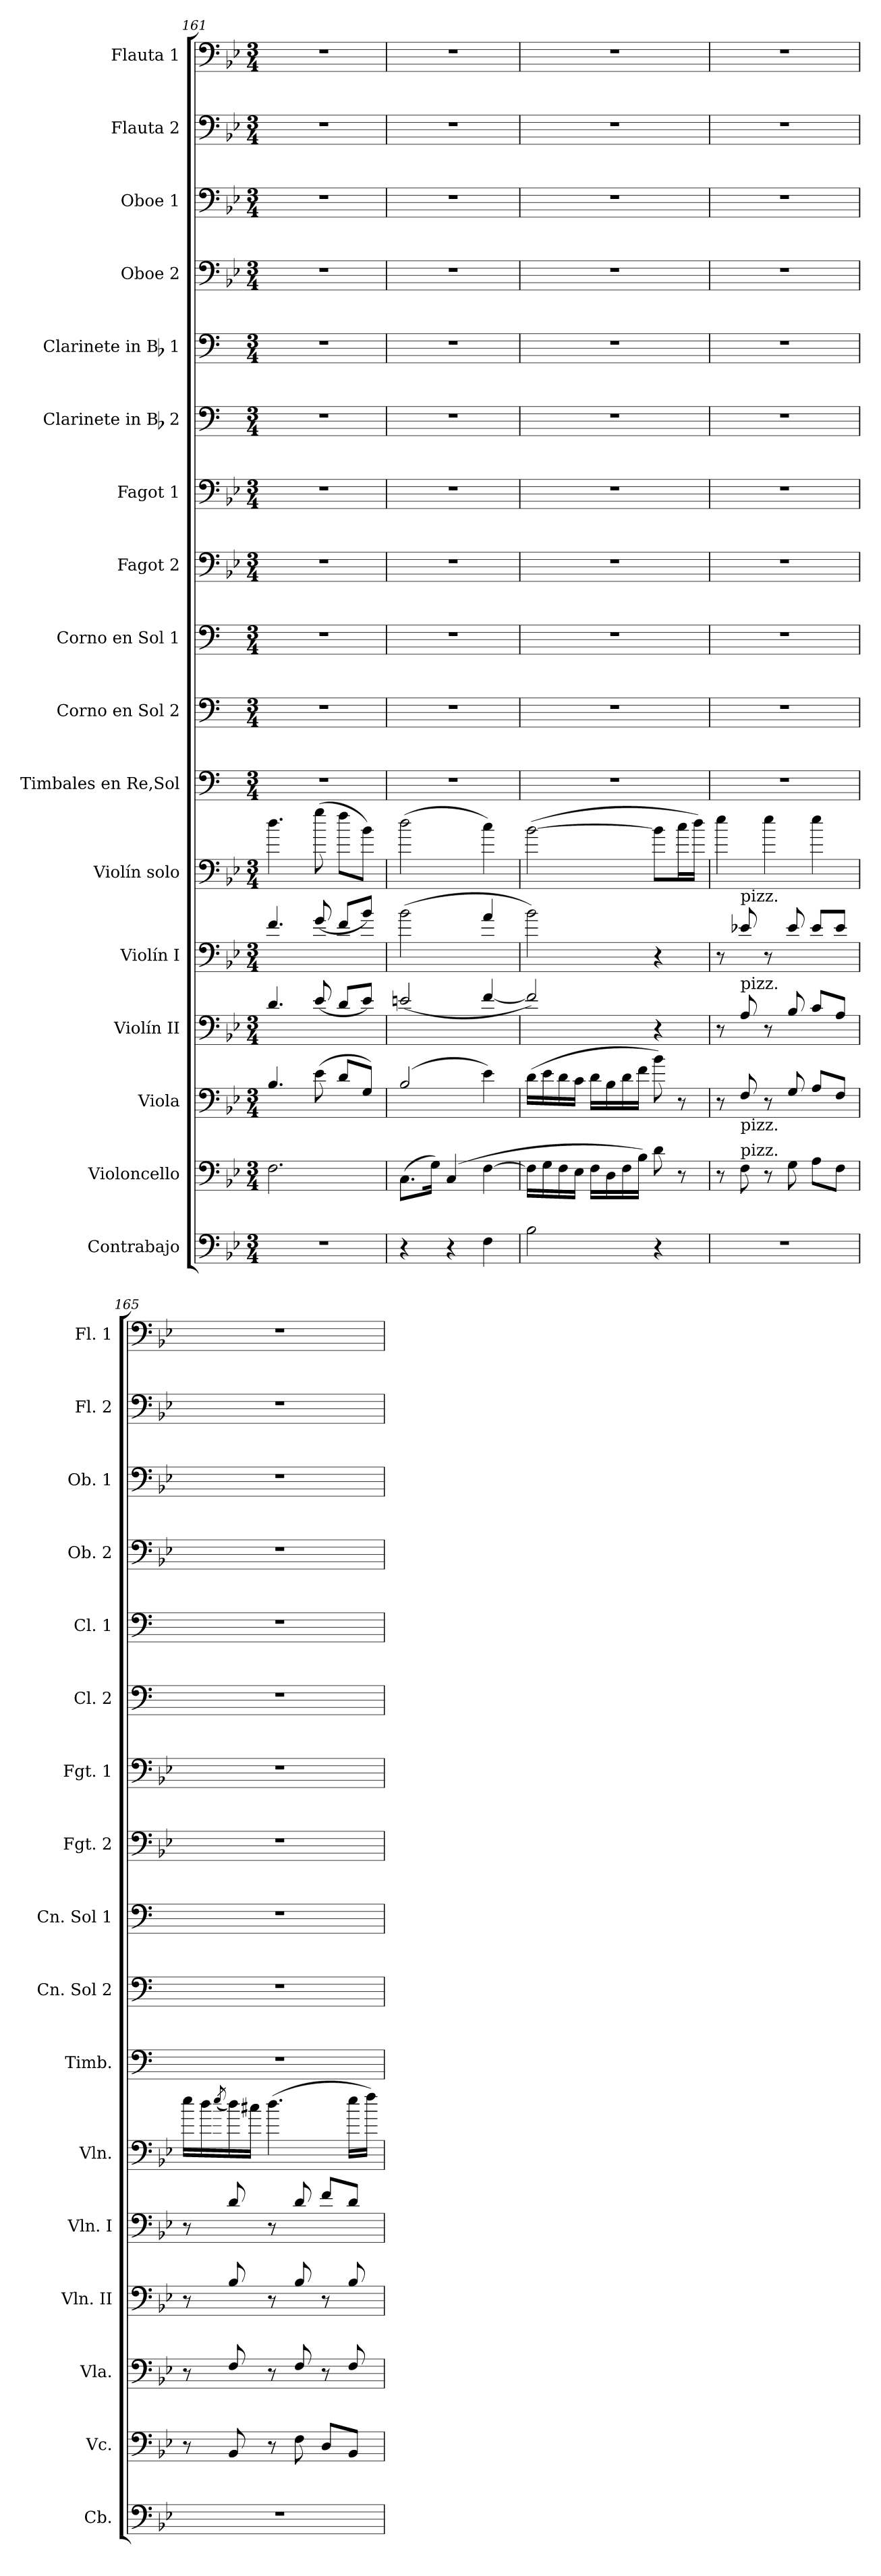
**kern	**kern	**kern	**kern	**kern	**kern	**kern	**kern	**kern	**kern	**kern	**kern	**kern	**kern	**kern	**kern	**kern
*part17	*part16	*part15	*part14	*part13	*part12	*part11	*part10	*part9	*part8	*part7	*part6	*part5	*part4	*part3	*part2	*part1
*staff17	*staff16	*staff15	*staff14	*staff13	*staff12	*staff11	*staff10	*staff9	*staff8	*staff7	*staff6	*staff5	*staff4	*staff3	*staff2	*staff1
*I"Contrabajo	*I"Violoncello	*I"Viola	*I"Violín II	*I"Violín I	*I"Violín solo	*I"Timbales en Re,Sol	*I"Corno en Sol 2	*I"Corno en Sol 1	*I"Fagot 2	*I"Fagot 1	*I"Clarinete in Bb 2	*I"Clarinete in Bb 1	*I"Oboe 2	*I"Oboe 1	*I"Flauta 2	*I"Flauta 1
*I'Cb.	*I'Vc.	*I'Vla.	*I'Vln. II	*I'Vln. I	*I'Vln.	*I'Timb.	*I'Cn. Sol 2	*I'Cn. Sol 1	*I'Fgt. 2	*I'Fgt. 1	*I'Cl. 2	*I'Cl. 1	*I'Ob. 2	*I'Ob. 1	*I'Fl. 2	*I'Fl. 1
*clefF4	*clefF4	*clefF4	*clefF4	*clefF4	*clefF4	*clefF4	*clefF4	*clefF4	*clefF4	*clefF4	*clefF4	*clefF4	*clefF4	*clefF4	*clefF4	*clefF4
*ITrd7c12	*	*	*	*	*	*	*ITrd3c5	*ITrd3c5	*	*	*ITrd1c2	*ITrd1c2	*	*	*	*
*k[b-e-]	*k[b-e-]	*k[b-e-]	*k[b-e-]	*k[b-e-]	*k[b-e-]	*k[]	*k[f#]	*k[f#]	*k[b-e-]	*k[b-e-]	*k[b-e-]	*k[b-e-]	*k[b-e-]	*k[b-e-]	*k[b-e-]	*k[b-e-]
*g:	*g:	*g:	*g:	*g:	*g:	*a:	*e:	*e:	*g:	*g:	*g:	*g:	*g:	*g:	*g:	*g:
*M3/4	*M3/4	*M3/4	*M3/4	*M3/4	*M3/4	*M3/4	*M3/4	*M3/4	*M3/4	*M3/4	*M3/4	*M3/4	*M3/4	*M3/4	*M3/4	*M3/4
=161	=161	=161	=161	=161	=161	=161	=161	=161	=161	=161	=161	=161	=161	=161	=161	=161
!LO:N:vis=1	!	!	!	!	!	!LO:N:vis=1	!LO:N:vis=1	!LO:N:vis=1	!LO:N:vis=1	!LO:N:vis=1	!LO:N:vis=1	!LO:N:vis=1	!LO:N:vis=1	!LO:N:vis=1	!LO:N:vis=1	!LO:N:vis=1
2.r	2.Fi\	4.B-i/	4.di/	4.fi/	4.ddi\	2.r	2.r	2.r	2.r	2.r	2.r	2.r	2.r	2.r	2.r	2.r
.	.	(8e-i\	(8e-i/	(8gi/	(8ggi\	.	.	.	.	.	.	.	.	.	.	.
.	.	8di/L	8di/L	8fi/L	8ffi\L	.	.	.	.	.	.	.	.	.	.	.
.	.	8Gi/J)	8e-i/J)	8b-i/J)	8b-i\J)	.	.	.	.	.	.	.	.	.	.	.
=162	=162	=162	=162	=162	=162	=162	=162	=162	=162	=162	=162	=162	=162	=162	=162	=162
!	!	!	!	!	!	!LO:N:vis=1	!LO:N:vis=1	!LO:N:vis=1	!LO:N:vis=1	!LO:N:vis=1	!LO:N:vis=1	!LO:N:vis=1	!LO:N:vis=1	!LO:N:vis=1	!LO:N:vis=1	!LO:N:vis=1
4r	(8.Ci\L	(2B-i/	(2eni/	(2b-i\	(2ddi\	2.r	2.r	2.r	2.r	2.r	2.r	2.r	2.r	2.r	2.r	2.r
.	16Gi\Jk)	.	.	.	.	.	.	.	.	.	.	.	.	.	.	.
4r	(4Ci/	.	.	.	.	.	.	.	.	.	.	.	.	.	.	.
4FFi\	[>4Fi\	4e-i\)	[<4fi/	4ai/	4cci\)	.	.	.	.	.	.	.	.	.	.	.
=163	=163	=163	=163	=163	=163	=163	=163	=163	=163	=163	=163	=163	=163	=163	=163	=163
!	!	!	!	!	!	!LO:N:vis=1	!LO:N:vis=1	!LO:N:vis=1	!LO:N:vis=1	!LO:N:vis=1	!LO:N:vis=1	!LO:N:vis=1	!LO:N:vis=1	!LO:N:vis=1	!LO:N:vis=1	!LO:N:vis=1
2BB-i\	16Fi\LL]	(16di\LL	2fi/])	2b-i\)	([>2b-i\	2.r	2.r	2.r	2.r	2.r	2.r	2.r	2.r	2.r	2.r	2.r
.	16Gi\	16e-i\	.	.	.	.	.	.	.	.	.	.	.	.	.	.
.	16Fi\	16di\	.	.	.	.	.	.	.	.	.	.	.	.	.	.
.	16E-i\JJ	16ci\JJ	.	.	.	.	.	.	.	.	.	.	.	.	.	.
.	16Fi\LL	16di\LL	.	.	.	.	.	.	.	.	.	.	.	.	.	.
.	16Di\	16B-i\	.	.	.	.	.	.	.	.	.	.	.	.	.	.
.	16Fi\	16di\	.	.	.	.	.	.	.	.	.	.	.	.	.	.
.	16B-i\JJ)	16fi\JJ	.	.	.	.	.	.	.	.	.	.	.	.	.	.
4r	8di\	8b-i\)	4r	4r	8b-i\L]	.	.	.	.	.	.	.	.	.	.	.
.	8r	8r	.	.	16cci\L	.	.	.	.	.	.	.	.	.	.	.
.	.	.	.	.	16ddi\JJ)	.	.	.	.	.	.	.	.	.	.	.
!!LO:PB:g=z
=164	=164	=164	=164	=164	=164	=164	=164	=164	=164	=164	=164	=164	=164	=164	=164	=164
!LO:N:vis=1	!	!	!	!	!	!LO:N:vis=1	!LO:N:vis=1	!LO:N:vis=1	!LO:N:vis=1	!LO:N:vis=1	!LO:N:vis=1	!LO:N:vis=1	!LO:N:vis=1	!LO:N:vis=1	!LO:N:vis=1	!LO:N:vis=1
2.r	8r	8r	8r	8r	4ee-i\	2.r	2.r	2.r	2.r	2.r	2.r	2.r	2.r	2.r	2.r	2.r
!	!	!	!	!LO:TX:a:t=pizz.	!	!	!	!	!	!	!	!	!	!	!	!
!	!	!	!LO:TX:a:t=pizz.	!	!	!	!	!	!	!	!	!	!	!	!	!
!	!	!LO:TX:b:t=pizz.	!	!	!	!	!	!	!	!	!	!	!	!	!	!
!	!LO:TX:a:t=pizz.	!	!	!	!	!	!	!	!	!	!	!	!	!	!	!
.	8Fi\	8Fi/	8Ai/	8e-Xi/	.	.	.	.	.	.	.	.	.	.	.	.
.	8r	8r	8r	8r	4ee-i\	.	.	.	.	.	.	.	.	.	.	.
.	8Gi\	8Gi/	8B-i/	8e-i/	.	.	.	.	.	.	.	.	.	.	.	.
.	8Ai\L	8Ai/L	8ci/L	8e-i/L	4ee-i\	.	.	.	.	.	.	.	.	.	.	.
.	8Fi\J	8Fi/J	8Ai/J	8e-i/J	.	.	.	.	.	.	.	.	.	.	.	.
=165	=165	=165	=165	=165	=165	=165	=165	=165	=165	=165	=165	=165	=165	=165	=165	=165
!LO:N:vis=1	!	!	!	!	!	!LO:N:vis=1	!LO:N:vis=1	!LO:N:vis=1	!LO:N:vis=1	!LO:N:vis=1	!LO:N:vis=1	!LO:N:vis=1	!LO:N:vis=1	!LO:N:vis=1	!LO:N:vis=1	!LO:N:vis=1
2.r	8r	8r	8r	8r	16ee-i\LL	2.r	2.r	2.r	2.r	2.r	2.r	2.r	2.r	2.r	2.r	2.r
.	.	.	.	.	16ddi\	.	.	.	.	.	.	.	.	.	.	.
.	.	.	.	.	(8qee-i/	.	.	.	.	.	.	.	.	.	.	.
.	8BB-i/	8Fi/	8B-i/	8di/	16ddi\)	.	.	.	.	.	.	.	.	.	.	.
.	.	.	.	.	16cc#Xi\JJ	.	.	.	.	.	.	.	.	.	.	.
.	8r	8r	8r	8r	(4.ddi\	.	.	.	.	.	.	.	.	.	.	.
.	8Fi\	8Fi/	8B-i/	8di/	.	.	.	.	.	.	.	.	.	.	.	.
.	8Di/L	8r	8r	8fi/L	.	.	.	.	.	.	.	.	.	.	.	.
.	8BB-i/J	8Fi/	8B-i/	8di/J	16ee-i\LL	.	.	.	.	.	.	.	.	.	.	.
.	.	.	.	.	16ffi\JJ)	.	.	.	.	.	.	.	.	.	.	.
=	=	=	=	=	=	=	=	=	=	=	=	=	=	=	=	=
*-	*-	*-	*-	*-	*-	*-	*-	*-	*-	*-	*-	*-	*-	*-	*-	*-
